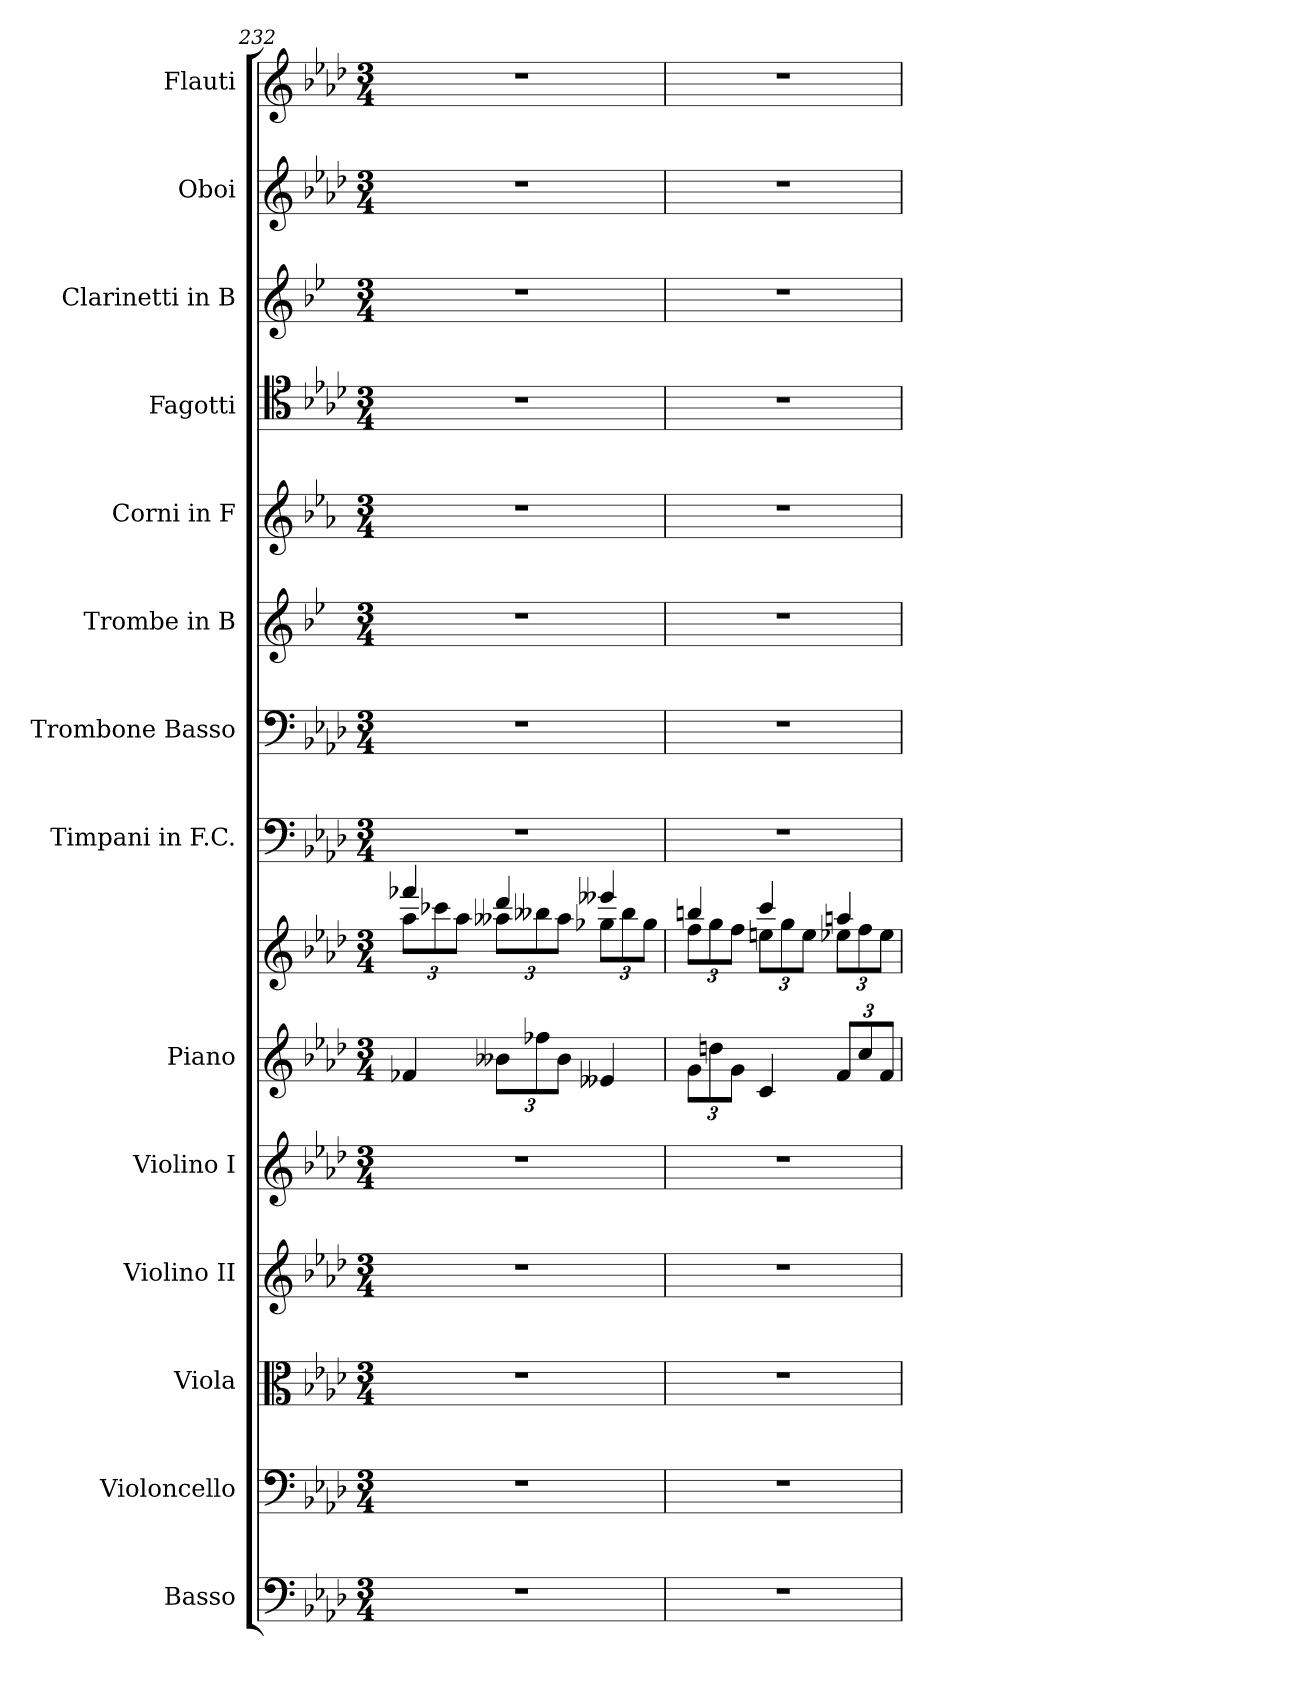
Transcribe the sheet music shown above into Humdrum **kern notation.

**kern	**kern	**kern	**kern	**kern	**kern	**kern	**kern	**kern	**kern	**kern	**kern	**kern	**kern	**kern
*part14	*part13	*part12	*part11	*part10	*part9	*part9	*part8	*part7	*part6	*part5	*part4	*part3	*part2	*part1
*staff15	*staff14	*staff13	*staff12	*staff11	*staff10	*staff9	*staff8	*staff7	*staff6	*staff5	*staff4	*staff3	*staff2	*staff1
*I"Basso	*I"Violoncello	*I"Viola	*I"Violino II	*I"Violino I	*I"Piano	*	*I"Timpani in F.C.	*I"Trombone Basso	*I"Trombe in B	*I"Corni in F	*I"Fagotti	*I"Clarinetti in B	*I"Oboi	*I"Flauti
*	*	*	*	*	*I'Pno.	*	*I'Timp.	*	*	*	*	*	*I'Ob.	*I'Fl.
*clefF4	*clefF4	*clefC3	*clefG2	*clefG2	*clefG2	*clefG2	*clefF4	*clefF4	*clefG2	*clefG2	*clefC4	*clefG2	*clefG2	*clefG2
*ITrd7c12	*	*	*	*	*	*	*	*	*ITrd1c2	*ITrd4c7	*	*ITrd1c2	*	*
*k[b-e-a-d-]	*k[b-e-a-d-]	*k[b-e-a-d-]	*k[b-e-a-d-]	*k[b-e-a-d-]	*k[b-e-a-d-]	*k[b-e-a-d-]	*k[b-e-a-d-]	*k[b-e-a-d-]	*k[b-e-a-d-]	*k[b-e-a-d-]	*k[b-e-a-d-]	*k[b-e-a-d-]	*k[b-e-a-d-]	*k[b-e-a-d-]
*M3/4	*M3/4	*M3/4	*M3/4	*M3/4	*M3/4	*M3/4	*M3/4	*M3/4	*M3/4	*M3/4	*M3/4	*M3/4	*M3/4	*M3/4
=232	=232	=232	=232	=232	=232	=232	=232	=232	=232	=232	=232	=232	=232	=232
*	*	*	*	*	*	*^	*	*	*	*	*	*	*	*
*	*	*	*	*	*	*	*Xbrackettup	*	*	*	*	*	*	*	*
2.r	2.r	2.r	2.r	2.r	4f-X/	4fff-X/	12aa-\L	2.r	2.r	2.r	2.r	2.r	2.r	2.r	2.r
.	.	.	.	.	.	.	12ccc-X\	.	.	.	.	.	.	.	.
.	.	.	.	.	.	.	12aa-\J	.	.	.	.	.	.	.	.
*	*	*	*	*	*Xbrackettup	*	*	*	*	*	*	*	*	*	*
.	.	.	.	.	12b--X\L	4ddd-/	12aa--X\L	.	.	.	.	.	.	.	.
.	.	.	.	.	12ff-X\	.	12bb--X\	.	.	.	.	.	.	.	.
.	.	.	.	.	12b--\J	.	12aa--\J	.	.	.	.	.	.	.	.
.	.	.	.	.	4e--X/	4eee--X/	12gg-X\L	.	.	.	.	.	.	.	.
.	.	.	.	.	.	.	12bb--\	.	.	.	.	.	.	.	.
.	.	.	.	.	.	.	12gg-\J	.	.	.	.	.	.	.	.
=233	=233	=233	=233	=233	=233	=233	=233	=233	=233	=233	=233	=233	=233	=233	=233
2.r	2.r	2.r	2.r	2.r	12g\L	4bbn/	12ff\L	2.r	2.r	2.r	2.r	2.r	2.r	2.r	2.r
.	.	.	.	.	12ddn\	.	12gg\	.	.	.	.	.	.	.	.
.	.	.	.	.	12g\J	.	12ff\J	.	.	.	.	.	.	.	.
.	.	.	.	.	4c/	4ccc/	12een\L	.	.	.	.	.	.	.	.
.	.	.	.	.	.	.	12gg\	.	.	.	.	.	.	.	.
.	.	.	.	.	.	.	12ee\J	.	.	.	.	.	.	.	.
.	.	.	.	.	12f/L	4aan/	12ee-X\L	.	.	.	.	.	.	.	.
.	.	.	.	.	12cc/	.	12ff\	.	.	.	.	.	.	.	.
.	.	.	.	.	12f/J	.	12ee-\J	.	.	.	.	.	.	.	.
*	*	*	*	*	*	*v	*v	*	*	*	*	*	*	*	*
=	=	=	=	=	=	=	=	=	=	=	=	=	=	=
*-	*-	*-	*-	*-	*-	*-	*-	*-	*-	*-	*-	*-	*-	*-
